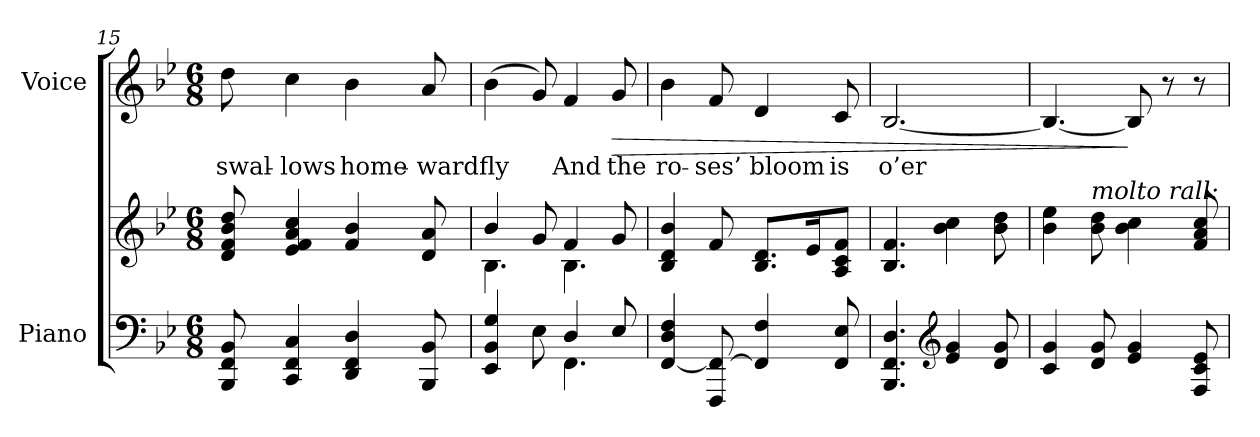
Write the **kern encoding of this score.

**kern	**kern	**kern	**text	**dynam
*part2	*part2	*part1	*part1	*part1
*staff3	*staff2	*staff1	*staff1	*staff1
*I"Piano	*	*I"Voice	*	*
*I'Pno	*	*	*	*
*clefF4	*clefG2	*clefG2	*	*
*k[b-e-]	*k[b-e-]	*k[b-e-]	*	*
*M6/8	*M6/8	*M6/8	*	*
=15	=15	=15	=15	=15
8BBB-/ 8FF/ 8BB-/	8d/ 8f/ 8b-/ 8dd/	8dd\	swal-	.
4CC/ 4FF/ 4C/	4e-/ 4f/ 4a/ 4cc/	4cc\	lows	.
4DD/ 4FF/ 4D/	4f/ 4b-/	4b-\	home-	.
8BBB-/ 8BB-/	8d/ 8a/	8a/	-ward	.
=16	=16	=16	=16	=16
*^	*^	*	*	*
4EE-/ 4BB-/ 4G/	4.ryy	4b-/	4.B-\	(4b-\	fly	.
8E-\	.	8g/	.	8g/)	.	.
4D/	4.FF\	4f/	4.B-\	4f/	And	.
!	!	!	!	!	!	!LO:HP:b
8E-/	.	8g/	.	8g/	the	>
*v	*v	*	*	*	*	*
*	*v	*v	*	*	*
=17	=17	=17	=17	=17
[4FF/ 4D/ 4F/	4B-/ 4d/ 4b-/	4b-\	ro-	.
8FFF/ 8FF/_	8f/	8f/	-ses’	.
4FF/] 4F/	8.B-/ 8.d/L	4d/	bloom	.
.	16e-/K	.	.	.
8FF/ 8E-/	8A/ 8c/ 8f/J	8c/	is	.
=18	=18	=18	=18	=18
4.BBB-/ 4.FF/ 4.D/	4.B-/ 4.f/	[2.B-/	o’er	.
*clefG2	*	*	*	*
4e-/ 4g/	4b-\ 4cc\	.	.	.
8d/ 8g/	8b-\ 8dd\	.	.	.
=19	=19	=19	=19	=19
4c/ 4g/	4b-\ 4ee-\	4.B-/_	.	.
!	!LO:TX:i:t=molto rall&colon;	!	!	!
8d/ 8g/	8b-\ 8dd\	.	.	.
4e-/ 4g/	4b-\ 4cc\	8B-/]	.	]
.	.	8r	.	.
8F/ 8c/ 8e-/	8f/ 8a/ 8cc/	8r	.	.
=	=	=	=	=
*-	*-	*-	*-	*-
